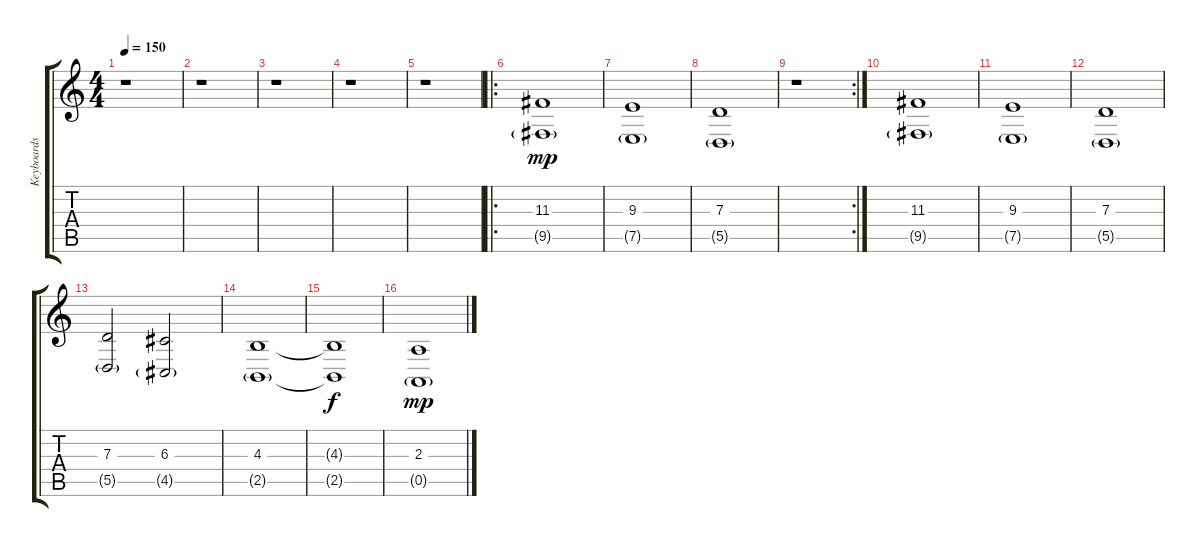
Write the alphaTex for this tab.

\track ("Keyboards" "Keyboards") {instrument stringensemble1}
\staff {score tabs}
\tuning (E4 B3 G3 D3 A2 E2) {hide}
\ts (4 4)
\tempo 150
\clef g2
\ks c
r.1{dy f} |
r.1 |
r.1 |
r.1 |
r.1 |
\ro
(11.3 9.5{g}).1{dy mp} |
(9.3 7.5{g}).1 |
(7.3 5.5{g}).1 |
\rc 2
r.1 |
(11.3 9.5{g}).1 |
(9.3 7.5{g}).1 |
(7.3 5.5{g}).1 |
(7.3 5.5{g}).2 (6.3 4.5{g}).2 |
(4.3 2.5{g}).1 |
(4.3{t} 2.5{t}).1{dy f} |
(2.3 0.5{g}).1{dy mp}
